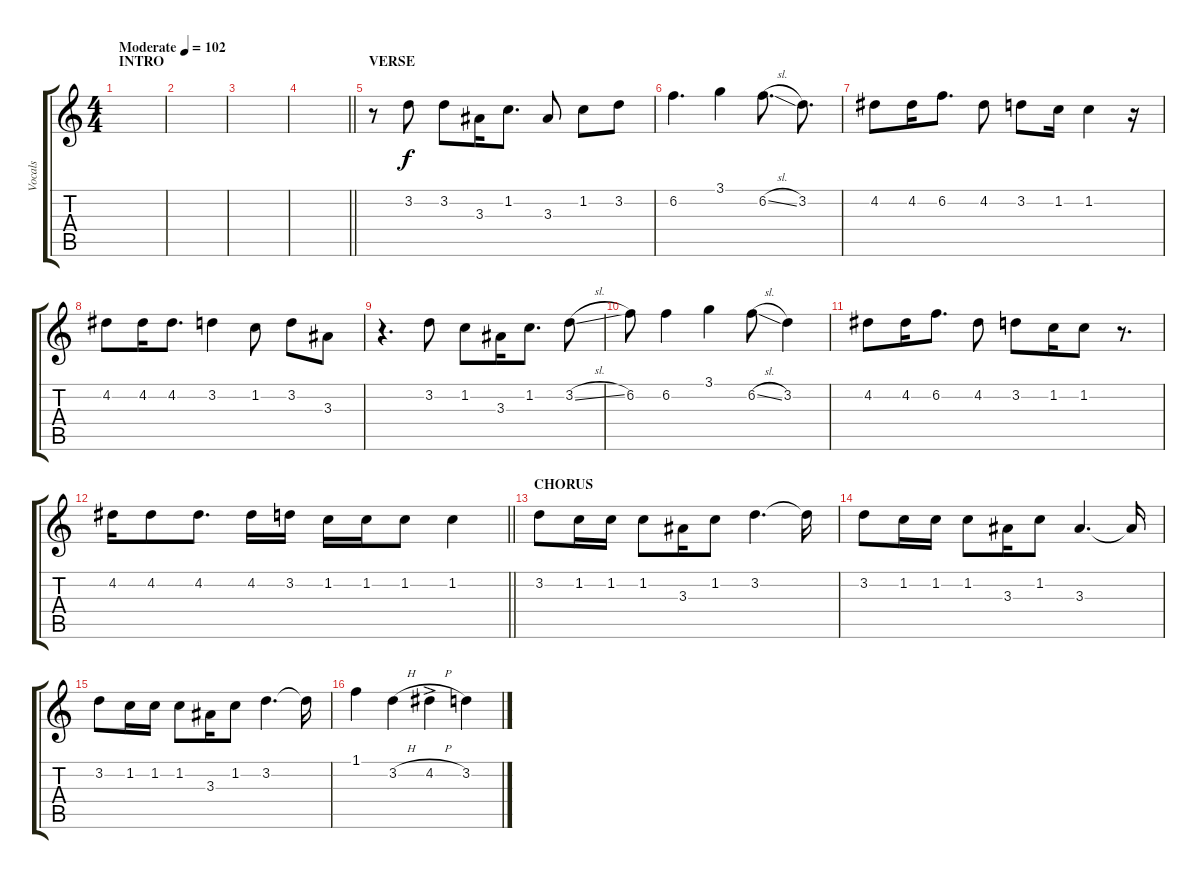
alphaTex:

\track ("Vocals" "Vocals") {instrument acousticguitarsteel}
\staff {score tabs}
\tuning (E4 B3 G3 D3 A2 E2) {hide}
\ts (4 4)
\section ("" "INTRO")
\tempo (102 "Moderate")
\clef g2
\ks c
|
|
|
\barLineRight lightlight
|
\section ("" "VERSE")
r.8 3.2.8 3.2.8 3.3.16 1.2.8{d} 3.3.8 1.2.8 3.2.8 |
6.2.4{d} 3.1.4 6.2{sl}.8{d} 3.2.8{d} |
4.2.8 4.2.16 6.2.8{d} 4.2.8 3.2.8 1.2.16 1.2.4 r.16 |
4.2.8 4.2.16 4.2.8{d} 3.2.4 1.2.8 3.2.8 3.3.8 |
r.4{d} 3.2.8 1.2.8 3.3.16 1.2.8{d} 3.2{sl}.8 |
6.2.8 6.2.4 3.1.4 6.2{sl}.8 3.2.4 |
4.2.8 4.2.16 6.2.8{d} 4.2.8 3.2.8 1.2.16 1.2.8 r.8{d} |
\barLineRight lightlight
4.2.16 4.2.8 4.2.8{d} 4.2.16 3.2.16 1.2.16 1.2.16 1.2.8 1.2.4 |
\section ("" "CHORUS")
3.2.8 1.2.16 1.2.16 1.2.8 3.3.16 1.2.8 3.2.4{d} 3.2{t}.16 |
3.2.8 1.2.16 1.2.16 1.2.8 3.3.16 1.2.8 3.3.4{d} 3.3{t}.16 |
3.2.8 1.2.16 1.2.16 1.2.8 3.3.16 1.2.8 3.2.4{d} 3.2{t}.16 |
1.1.4 3.2{h}.4 4.2{h ac}.4 3.2.4
